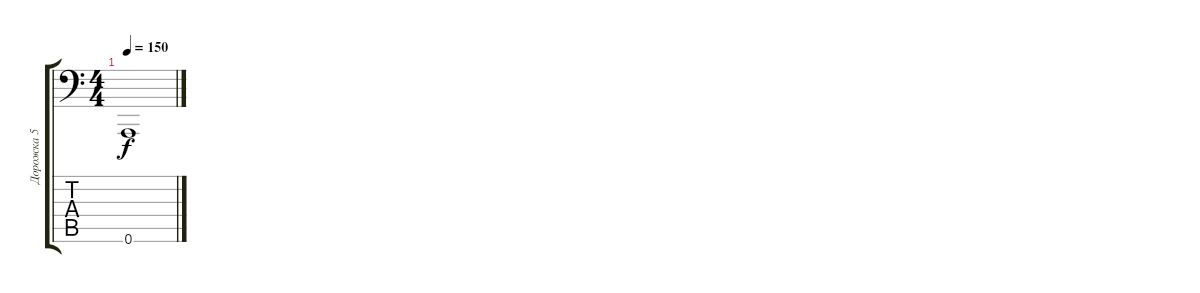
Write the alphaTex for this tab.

\track ("Дорожка 5" "Дорожка 5") {instrument ocarina}
\staff {score tabs}
\tuning (B3 Gb3 D3 A2 E2 A1) {hide}
\ts (4 4)
\tempo 150
\clef f4
\ks c
0.6{t}.1{dy f}
